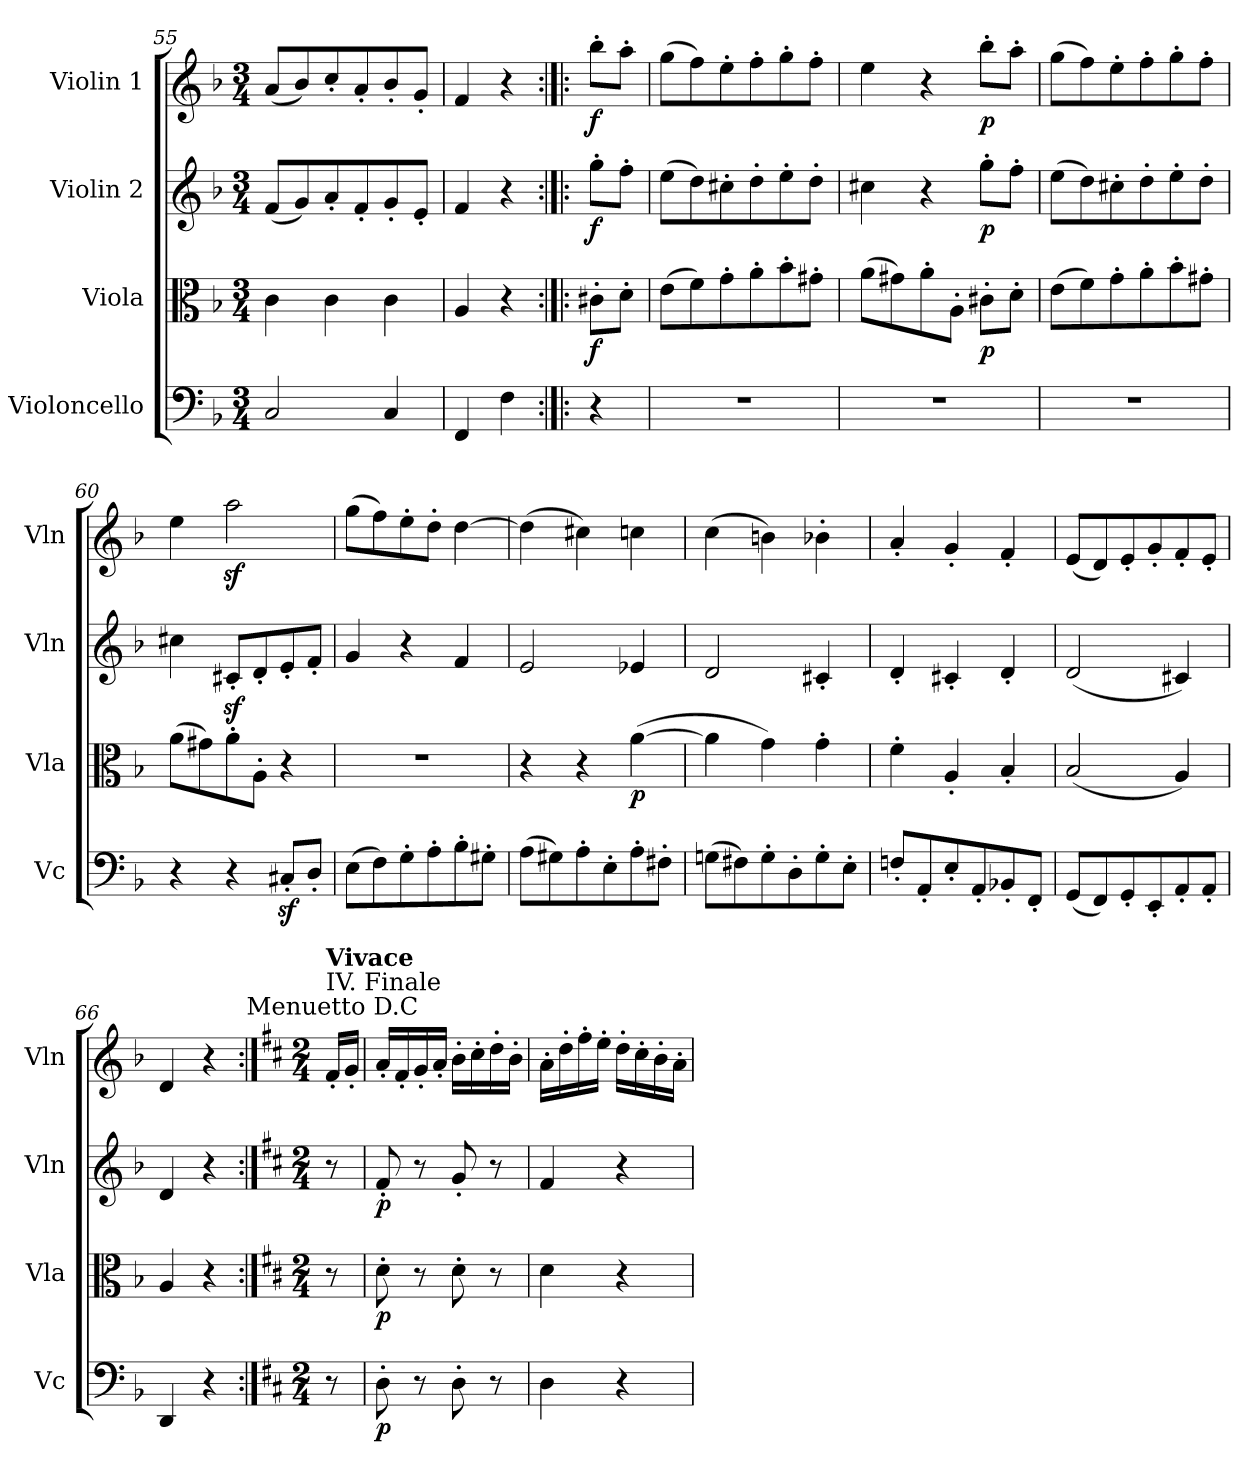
**kern	**dynam	**kern	**dynam	**kern	**dynam	**kern	**dynam
*part4	*part4	*part3	*part3	*part2	*part2	*part1	*part1
*staff4	*staff4	*staff3	*staff3	*staff2	*staff2	*staff1	*staff1
*I"Violoncello	*	*I"Viola	*	*I"Violin 2	*	*I"Violin 1	*
*I'Vc	*	*I'Vla	*	*I'Vln	*	*I'Vln	*
!!LO:PB:g=z
*clefF4	*	*clefC3	*	*clefG2	*	*clefG2	*
*k[b-]	*	*k[b-]	*	*k[b-]	*	*k[b-]	*
*M3/4	*	*M3/4	*	*M3/4	*	*M3/4	*
=55	=55	=55	=55	=55	=55	=55	=55
2C/	.	4c\	.	(8f/L	.	(8a/L	.
.	.	.	.	8g/)	.	8b-/)	.
.	.	4c\	.	8a'/	.	8cc'/	.
.	.	.	.	8f'/	.	8a'/	.
4C/	.	4c\	.	8g'/	.	8b-'/	.
.	.	.	.	8e'/J	.	8g'/J	.
=56	=56	=56	=56	=56	=56	=56	=56
4FF/	.	4A/	.	4f/	.	4f/	.
4F\	.	4r	.	4r	.	4r	.
=56X3:|!|:	=56X3:|!|:	=56X3:|!|:	=56X3:|!|:	=56X3:|!|:	=56X3:|!|:	=56X3:|!|:	=56X3:|!|:
!	!	!	!LO:DY:b	!	!LO:DY:b	!	!LO:DY:b
4r	.	8c#X'\L	f	8gg'\L	f	8bb-'\L	f
.	.	8d'\J	.	8ff'\J	.	8aa'\J	.
=57	=57	=57	=57	=57	=57	=57	=57
2.r	.	(8e\L	.	(8ee\L	.	(8gg\L	.
.	.	8f\)	.	8dd\)	.	8ff\)	.
.	.	8g'\	.	8cc#X'\	.	8ee'\	.
.	.	8a'\	.	8dd'\	.	8ff'\	.
.	.	8b-'\	.	8ee'\	.	8gg'\	.
.	.	8g#X'\J	.	8dd'\J	.	8ff'\J	.
=58	=58	=58	=58	=58	=58	=58	=58
2.r	.	(8a\L	.	4cc#X\	.	4ee\	.
.	.	8g#X\)	.	.	.	.	.
.	.	8a'\	.	4r	.	4r	.
.	.	8A'\J	.	.	.	.	.
!	!	!	!LO:DY:b	!	!LO:DY:b	!	!LO:DY:b
.	.	8c#X'\L	p	8gg'\L	p	8bb-'\L	p
.	.	8d'\J	.	8ff'\J	.	8aa'\J	.
=59	=59	=59	=59	=59	=59	=59	=59
2.r	.	(8e\L	.	(8ee\L	.	(8gg\L	.
.	.	8f\)	.	8dd\)	.	8ff\)	.
.	.	8g'\	.	8cc#X'\	.	8ee'\	.
.	.	8a'\	.	8dd'\	.	8ff'\	.
.	.	8b-'\	.	8ee'\	.	8gg'\	.
.	.	8g#X'\J	.	8dd'\J	.	8ff'\J	.
!!LO:LB:g=z
=60	=60	=60	=60	=60	=60	=60	=60
4r	.	(8a\L	.	4cc#X\	.	4ee\	.
.	.	8g#X\)	.	.	.	.	.
4r	.	8a'\	.	8c#Xz<'/L	.	2aaz<\	.
.	.	8A'\J	.	8d'/	.	.	.
8C#Xz<'/L	.	4r	.	8e'/	.	.	.
8D'/J	.	.	.	8f'/J	.	.	.
!!LO:LB:g=z
=61	=61	=61	=61	=61	=61	=61	=61
(8E\L	.	2.r	.	4g/	.	(8gg\L	.
8F\)	.	.	.	.	.	8ff\)	.
8G'\	.	.	.	4r	.	8ee'\	.
8A'\	.	.	.	.	.	8dd'\J	.
8B-'\	.	.	.	4f/	.	[4dd\	.
8G#X'\J	.	.	.	.	.	.	.
=62	=62	=62	=62	=62	=62	=62	=62
(8A\L	.	4r	.	2e/	.	(4dd\]	.
8G#X\)	.	.	.	.	.	.	.
8A'\	.	4r	.	.	.	4cc#X\)	.
8E'\	.	.	.	.	.	.	.
!	!	!	!LO:DY:b	!	!	!	!
8A'\	.	([4a\	p	4e-X/	.	4ccn\	.
8F#X'\J	.	.	.	.	.	.	.
=63	=63	=63	=63	=63	=63	=63	=63
(8Gn\L	.	4a\]	.	2d/	.	(4cc\	.
8F#X\)	.	.	.	.	.	.	.
8G'\	.	4g\)	.	.	.	4bn\)	.
8D'\	.	.	.	.	.	.	.
8G'\	.	4g'\	.	4c#X'/	.	4b-X'\	.
8E'\J	.	.	.	.	.	.	.
=64	=64	=64	=64	=64	=64	=64	=64
8Fn'/L	.	4f'\	.	4d'/	.	4a'/	.
8AA'/	.	.	.	.	.	.	.
8E'/	.	4A'/	.	4c#X'/	.	4g'/	.
8AA'/	.	.	.	.	.	.	.
8BB-X'/	.	4B-'/	.	4d'/	.	4f'/	.
8FF'/J	.	.	.	.	.	.	.
=65	=65	=65	=65	=65	=65	=65	=65
(8GG/L	.	(2B-/	.	(2d/	.	(8e/L	.
8FF/)	.	.	.	.	.	8d/)	.
8GG'/	.	.	.	.	.	8e'/	.
8EE'/	.	.	.	.	.	8g'/	.
8AA'/	.	4A/)	.	4c#X/)	.	8f'/	.
8AA'/J	.	.	.	.	.	8e'/J	.
=66	=66	=66	=66	=66	=66	=66	=66
4DD/	.	4A/	.	4d/	.	4d/	.
4r	.	4r	.	4r	.	4r	.
!	!	!	!	!	!	!LO:TX:a:t=Menuetto D.C	!
!!LO:PB:g=z
=:|!	=:|!	=:|!	=:|!	=:|!	=:|!	=:|!	=:|!
*k[f#c#]	*	*k[f#c#]	*	*k[f#c#]	*	*k[f#c#]	*
*M2/4	*	*M2/4	*	*M2/4	*	*M2/4	*
!	!	!	!	!	!	!LO:TX:a:t=IV.  Finale	!
!	!	!	!	!	!	!LO:TX:a:B:t=Vivace	!
!	!	!	!	!	!	!	!LO:DY:b
!	!	!	!	!	!	!	!LO:DY:n=1:b
8r	.	8r	.	8r	.	16f#'/LL	p other-dynamics
.	.	.	.	.	.	16g'/JJ	.
=1	=1	=1	=1	=1	=1	=1	=1
!	!LO:DY:b	!	!LO:DY:b	!	!LO:DY:b	!	!
8D'\	p	8d'\	p	8f#'/	p	16a'/LL	.
.	.	.	.	.	.	16f#'/	.
8r	.	8r	.	8r	.	16g'/	.
.	.	.	.	.	.	16a'/JJ	.
8D'\	.	8d'\	.	8g'/	.	16b'\LL	.
.	.	.	.	.	.	16cc#'\	.
8r	.	8r	.	8r	.	16dd'\	.
.	.	.	.	.	.	16b'\JJ	.
=2	=2	=2	=2	=2	=2	=2	=2
4D\	.	4d\	.	4f#/	.	16a'\LL	.
.	.	.	.	.	.	16dd'\	.
.	.	.	.	.	.	16ff#'\	.
.	.	.	.	.	.	16ee'\JJ	.
4r	.	4r	.	4r	.	16dd'\LL	.
.	.	.	.	.	.	16cc#'\	.
.	.	.	.	.	.	16b'\	.
.	.	.	.	.	.	16a'\JJ	.
=	=	=	=	=	=	=	=
*-	*-	*-	*-	*-	*-	*-	*-
